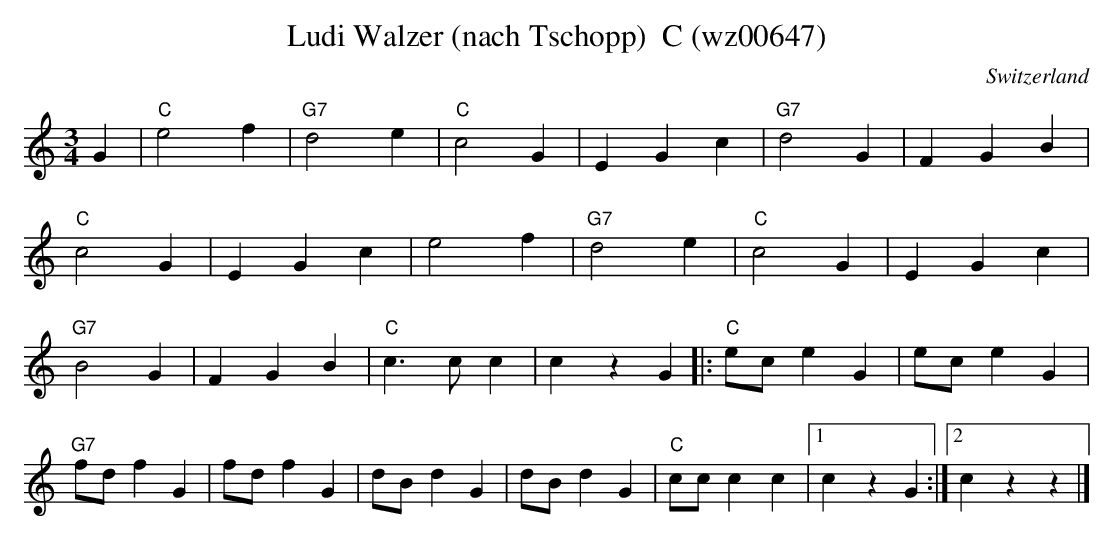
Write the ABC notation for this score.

X:1
T: Ludi Walzer (nach Tschopp)  C (wz00647)
O:Switzerland
M:3/4
L:1/4
K:C major
G | "C"e2f | "G7"d2e | "C"c2G | EGc | "G7"d2G | FGB |
"C"c2G | EGc | e2f | "G7"d2e | "C"c2G | EGc |
"G7"B2G | FGB | "C"c>cc | czG |: "C"e/c/eG | e/c/eG |
"G7"f/d/fG | f/d/fG | d/B/dG | d/B/dG | "C"c/c/cc |1 czG :|2 czz |]
